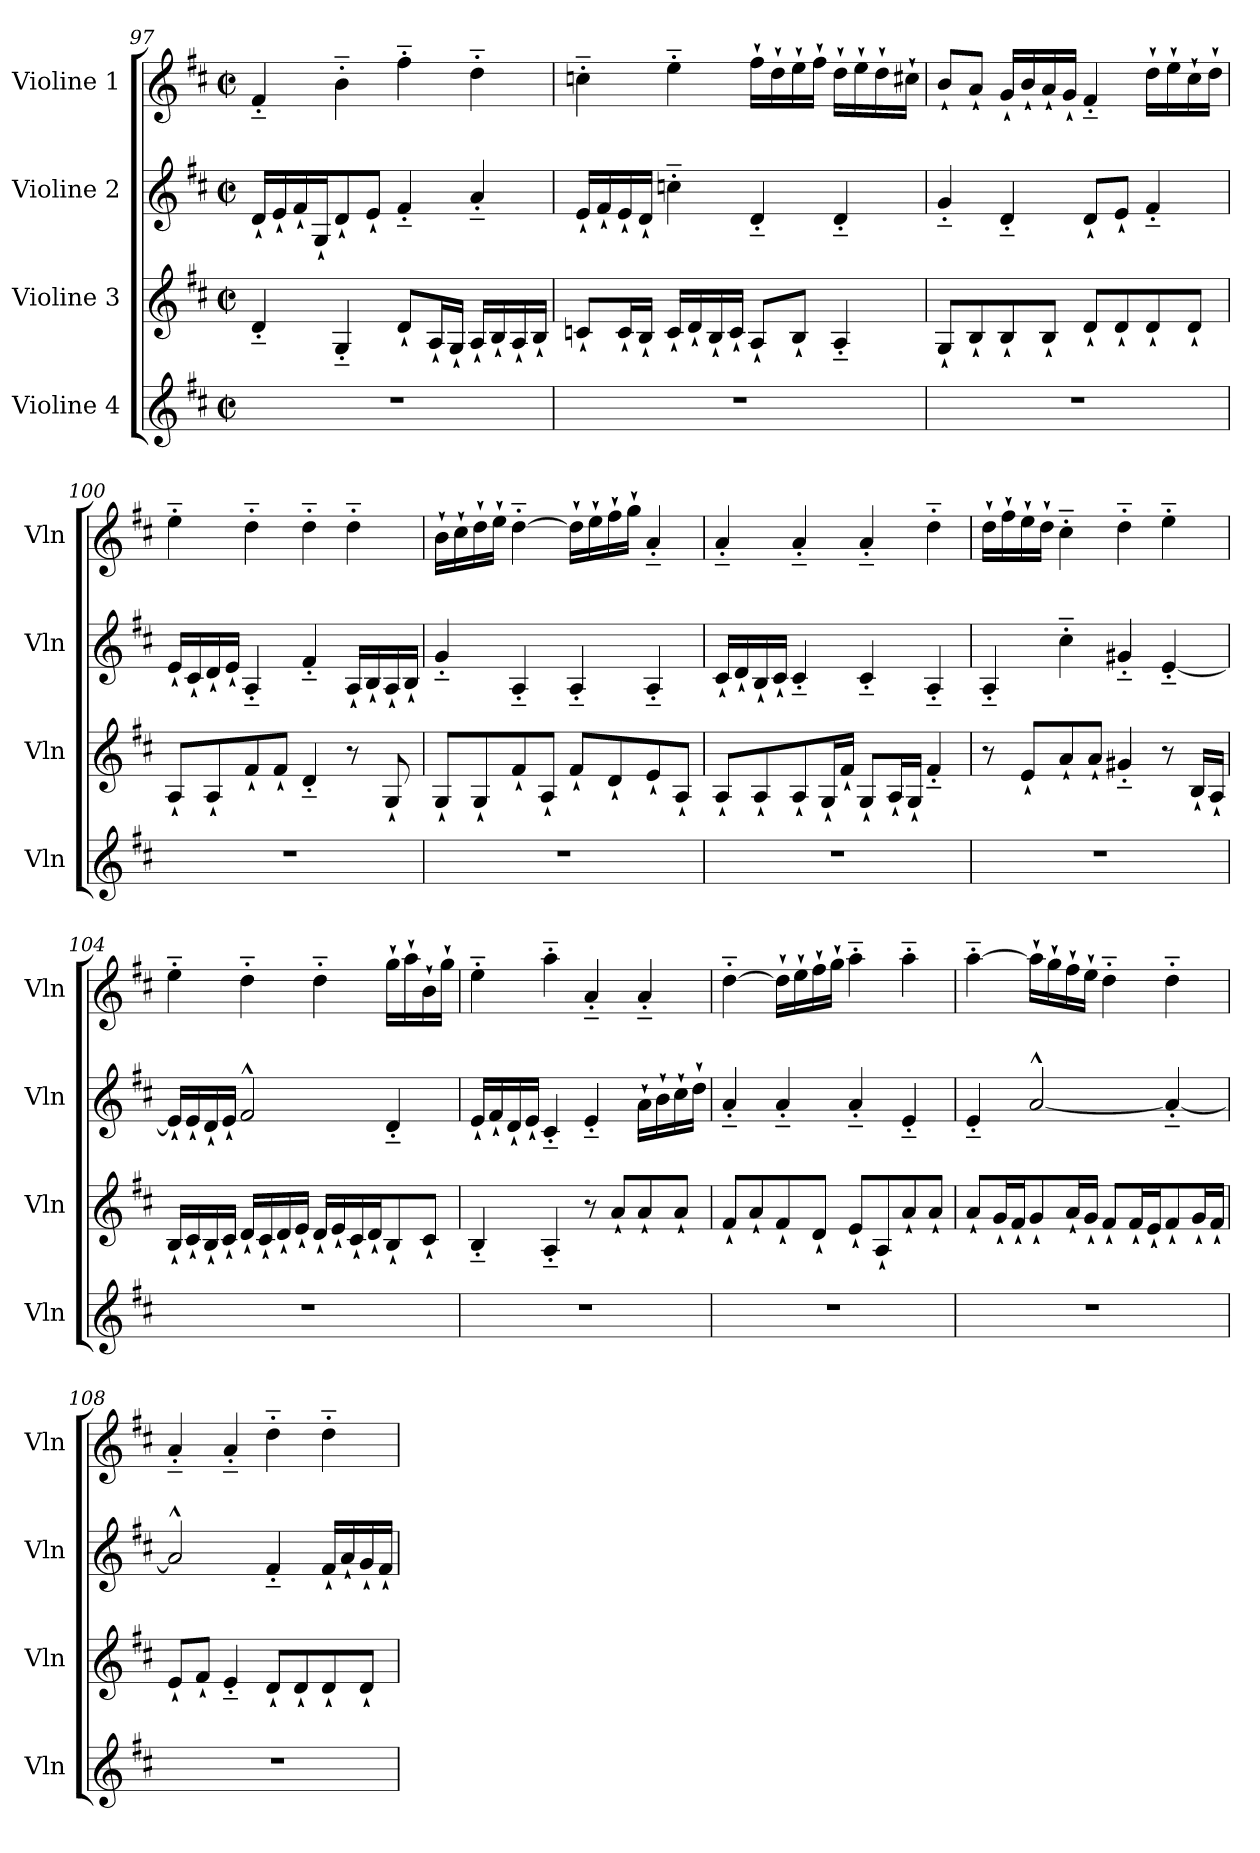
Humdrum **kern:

**kern	**kern	**kern	**kern
*part4	*part3	*part2	*part1
*staff4	*staff3	*staff2	*staff1
*I"Violine 4	*I"Violine 3	*I"Violine 2	*I"Violine 1
*I'Vln	*I'Vln	*I'Vln	*I'Vln
*clefG2	*clefG2	*clefG2	*clefG2
*k[f#c#]	*k[f#c#]	*k[f#c#]	*k[f#c#]
*D:	*D:	*D:	*D:
*M2/2	*M2/2	*M2/2	*M2/2
*met(c|)	*met(c|)	*met(c|)	*met(c|)
=97	=97	=97	=97
1r	4d~'/	16d`/LL	4f#~'/
.	.	16e`/	.
.	.	16f#`/	.
.	.	16G`/J	.
.	4G~'/	8d`/	4b~'\
.	.	8e`/J	.
.	8d`/L	4f#~'/	4ff#~'\
.	16A`/L	.	.
.	16G`/JJ	.	.
.	16A`/LL	4a~'/	4dd~'\
.	16B`/	.	.
.	16A`/	.	.
.	16B`/JJ	.	.
!!LO:LB:g=z
=98	=98	=98	=98
1r	8cn`/L	16e`/LL	4ccn~'\
.	.	16f#`/	.
.	16c`/L	16e`/	.
.	16B`/JJ	16d`/JJ	.
.	16c`/LL	4ccn~'\	4ee~'\
.	16d`/	.	.
.	16B`/	.	.
.	16c`/JJ	.	.
.	8A`/L	4d~'/	16ff#`\LL
.	.	.	16dd`\
.	8B`/J	.	16ee`\
.	.	.	16ff#`\JJ
.	4A~'/	4d~'/	16dd`\LL
.	.	.	16ee`\
.	.	.	16dd`\
.	.	.	16cc#X`\JJ
=99	=99	=99	=99
1r	8G`/L	4g~'/	8b`/L
.	8B`/	.	8a`/J
.	8B`/	4d~'/	16g`/LL
.	.	.	16b`/
.	8B`/J	.	16a`/
.	.	.	16g`/JJ
.	8d`/L	8d`/L	4f#~'/
.	8d`/	8e`/J	.
.	8d`/	4f#~'/	16dd`\LL
.	.	.	16ee`\
.	8d`/J	.	16cc#`\
.	.	.	16dd`\JJ
=100	=100	=100	=100
1r	8A`/L	16e`/LL	4ee~'\
.	.	16c#`/	.
.	8A`/	16d`/	.
.	.	16e`/JJ	.
.	8f#`/	4A~'/	4dd~'\
.	8f#`/J	.	.
.	4d~'/	4f#~'/	4dd~'\
.	8r	16A`/LL	4dd~'\
.	.	16B`/	.
.	8G`/	16A`/	.
.	.	16B`/JJ	.
!!LO:PB:g=z
=101	=101	=101	=101
1r	8G`/L	4g~'/	16b`\LL
.	.	.	16cc#`\
.	8G`/	.	16dd`\
.	.	.	16ee`\JJ
.	8f#`/	4A~'/	[4dd~'\
.	8A`/J	.	.
.	8f#`/L	4A~'/	16dd`\LL]
.	.	.	16ee`\
.	8d`/	.	16ff#`\
.	.	.	16gg`\JJ
.	8e`/	4A~'/	4a~'/
.	8A`/J	.	.
=102	=102	=102	=102
1r	8A`/L	16c#`/LL	4a~'/
.	.	16d`/	.
.	8A`/	16B`/	.
.	.	16c#`/JJ	.
.	8A`/	4c#~'/	4a~'/
.	16G`/L	.	.
.	16f#`/JJ	.	.
.	8G`/L	4c#~'/	4a~'/
.	16A`/L	.	.
.	16G`/JJ	.	.
.	4f#~'/	4A~'/	4dd~'\
=103	=103	=103	=103
1r	8r	4A~'/	16dd`\LL
.	.	.	16ff#`\
.	8e`/L	.	16ee`\
.	.	.	16dd`\JJ
.	8a`/	4cc#~'\	4cc#~'\
.	8a`/J	.	.
.	4g#X~'/	4g#X~'/	4dd~'\
.	8r	[4e~'/	4ee~'\
.	16B`/LL	.	.
.	16A`/JJ	.	.
!!LO:LB:g=z
=104	=104	=104	=104
1r	16B`/LL	16e`/LL]	4ee~'\
.	16c#`/	16e`/	.
.	16B`/	16d`/	.
.	16c#`/JJ	16e`/JJ	.
.	16d`/LL	2f#^^/	4dd~'\
.	16c#`/	.	.
.	16d`/	.	.
.	16e`/JJ	.	.
.	16d`/LL	.	4dd~'\
.	16e`/	.	.
.	16c#`/	.	.
.	16d`/J	.	.
.	8B`/	4d~'/	16gg`\LL
.	.	.	16aa`\
.	8c#`/J	.	16b`\
.	.	.	16gg`\JJ
=105	=105	=105	=105
1r	4B~'/	16e`/LL	4ee~'\
.	.	16f#`/	.
.	.	16d`/	.
.	.	16e`/JJ	.
.	4A~'/	4c#~'/	4aa~'\
.	8r	4e~'/	4a~'/
.	8a`/L	.	.
.	8a`/	16a`\LL	4a~'/
.	.	16b`\	.
.	8a`/J	16cc#`\	.
.	.	16dd`\JJ	.
=106	=106	=106	=106
1r	8f#`/L	4a~'/	[4dd~'\
.	8a`/	.	.
.	8f#`/	4a~'/	16dd`\LL]
.	.	.	16ee`\
.	8d`/J	.	16ff#`\
.	.	.	16gg`\JJ
.	8e`/L	4a~'/	4aa~'\
.	8A`/	.	.
.	8a`/	4e~'/	4aa~'\
.	8a`/J	.	.
!!LO:LB:g=z
=107	=107	=107	=107
1r	8a`/L	4e~'/	[4aa~'\
.	16g`/L	.	.
.	16f#`/J	.	.
.	8g`/	[2a^^/	16aa`\LL]
.	.	.	16gg`\
.	16a`/L	.	16ff#`\
.	16g`/JJ	.	16ee`\JJ
.	8f#`/L	.	4dd~'\
.	16f#`/L	.	.
.	16e`/J	.	.
.	8f#`/	4a~'/_	4dd~'\
.	16g`/L	.	.
.	16f#`/JJ	.	.
=108	=108	=108	=108
1r	8e`/L	2a^^/]	4a~'/
.	8f#`/J	.	.
.	4e~'/	.	4a~'/
.	8d`/L	4f#~'/	4dd~'\
.	8d`/	.	.
.	8d`/	16f#`/LL	4dd~'\
.	.	16a`/	.
.	8d`/J	16g`/	.
.	.	16f#`/JJ	.
=	=	=	=
*-	*-	*-	*-
